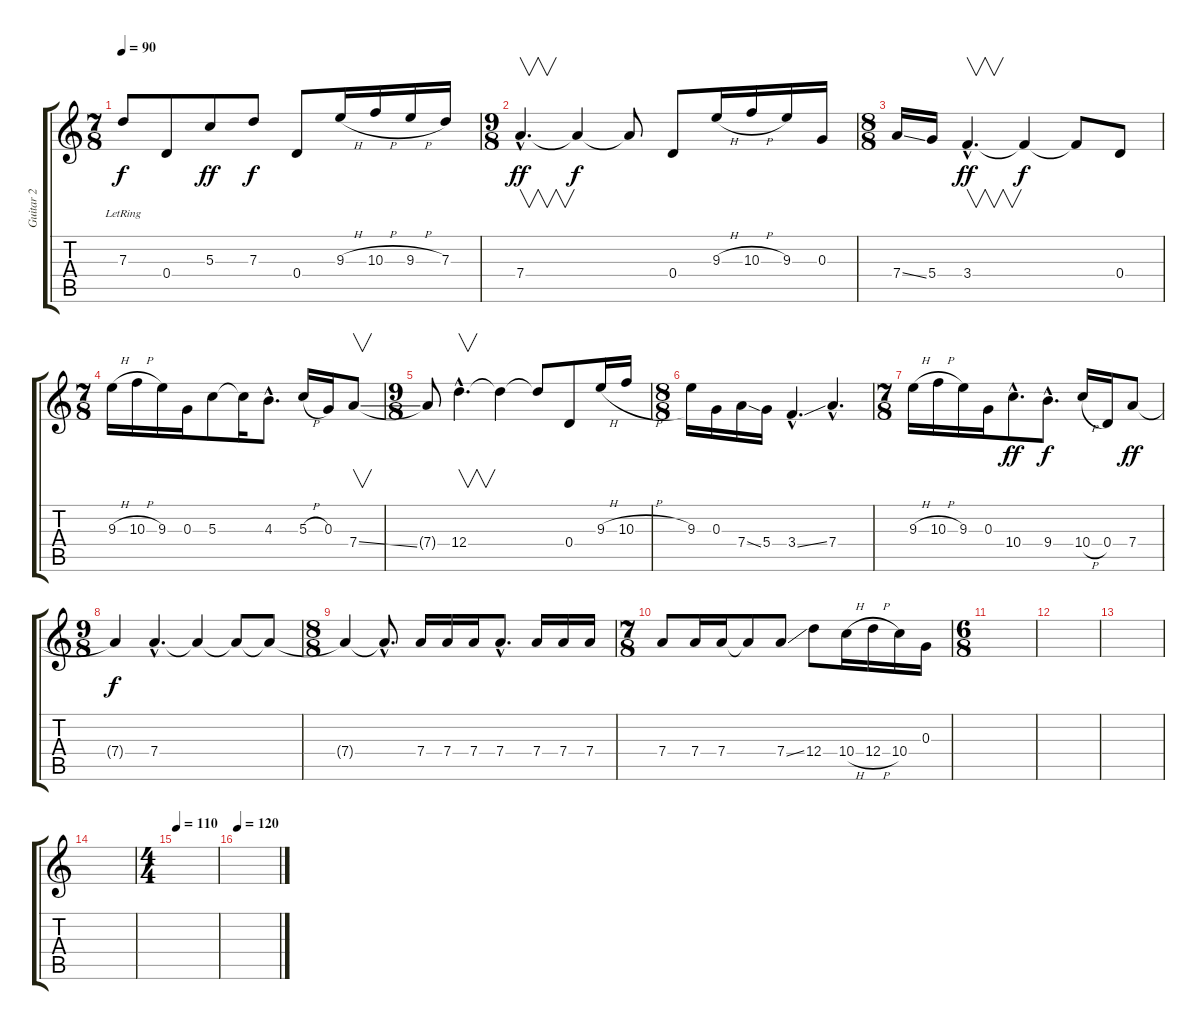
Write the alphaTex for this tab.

\track ("Guitar 2" "Guitar 2") {instrument distortionguitar}
\staff {score tabs}
\tuning (E4 B3 G3 D3 A2 D2) {hide}
\ts (7 8)
\tempo 90
\clef g2
\ks c
7.3{lr}.8{dy f} 0.4.8 5.3.8{dy ff} 7.3.8{dy f} 0.4.8 9.3{h}.16 10.3{h}.16 9.3{h}.16 7.3.16 |
\ts (9 8)
7.4{hac}.4{v d dy ff} 7.4{t}.4{dy f} 7.4{t}.8 0.4.8 9.3{h}.16 10.3{h}.16 9.3.16 0.3.16 |
\ts (8 8)
7.4{ss}.16 5.4.16 3.4{hac}.4{v d dy ff} 3.4{t}.4{dy f} 3.4{t}.8 0.4.8 |
\ts (7 8)
9.3{h}.16 10.3{h}.16 9.3.16 0.3.16 5.3.8 5.3{t}.16 4.3{hac}.8{d} 5.3{h}.16 0.3.16 7.4{ss}.8{v} |
\ts (9 8)
7.4{t}.8 12.4{hac}.4{v d} 12.4{t}.4 12.4{t}.8 0.4.8 9.3{h}.16 10.3{h}.16 |
\ts (8 8)
9.3.16 0.3.16 7.4{ss}.16 5.4.16 3.4{ss hac}.4{d} 7.4{hac}.4{d} |
\ts (7 8)
9.3{h}.16 10.3{h}.16 9.3.16 0.3.16 10.4{hac}.8{d dy ff} 9.4{hac}.8{d dy f} 10.4{h}.16 0.4.16 7.4.8{dy ff} |
\ts (9 8)
7.4{t}.4{dy f} 7.4{hac}.4{d} 7.4{t}.4 7.4{t}.8 7.4{t}.8 |
\ts (8 8)
7.4{t}.4 7.4{hac t}.8{d} 7.4.16 7.4.16 7.4.16 7.4{hac}.8{d} 7.4.16 7.4.16 7.4.16 |
\ts (7 8)
7.4.8 7.4.16 7.4.16 7.4{t}.8 7.4{ss}.8 12.4.8 10.4{h}.16 12.4{h}.16 10.4.16 0.3.16 |
\ts (6 8)
|
|
|
|
\ts (4 4)
\tempo 110
|
\tempo 120
